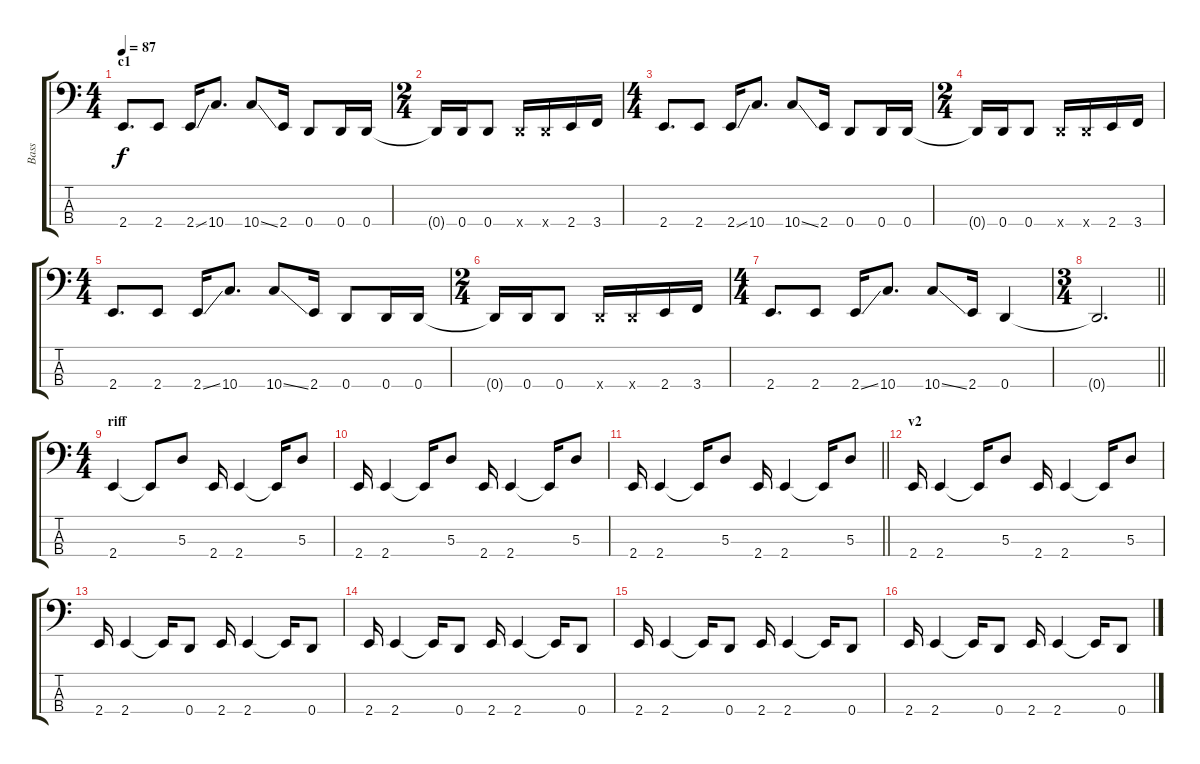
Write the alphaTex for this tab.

\track ("Bass" "Bass") {instrument electricbassfinger}
\staff {score tabs}
\tuning (G2 D2 A1 D1) {hide}
\ts (4 4)
\section ("" "c1")
\tempo 87
\clef f4
\ks c
2.4.8{d dy f} 2.4.8 2.4{ss}.16 10.4.8{d} 10.4{ss}.8 2.4.16 0.4.8 0.4.16 0.4.16 |
\ts (2 4)
0.4{t}.16 0.4.16 0.4.8 0.4{x}.16 0.4{x}.16 2.4.16 3.4.16 |
\ts (4 4)
2.4.8{d} 2.4.8 2.4{ss}.16 10.4.8{d} 10.4{ss}.8 2.4.16 0.4.8 0.4.16 0.4.16 |
\ts (2 4)
0.4{t}.16 0.4.16 0.4.8 0.4{x}.16 0.4{x}.16 2.4.16 3.4.16 |
\ts (4 4)
2.4.8{d} 2.4.8 2.4{ss}.16 10.4.8{d} 10.4{ss}.8 2.4.16 0.4.8 0.4.16 0.4.16 |
\ts (2 4)
0.4{t}.16 0.4.16 0.4.8 0.4{x}.16 0.4{x}.16 2.4.16 3.4.16 |
\ts (4 4)
2.4.8{d} 2.4.8 2.4{ss}.16 10.4.8{d} 10.4{ss}.8 2.4.16 0.4.4 |
\ts (3 4)
\barLineRight lightlight
0.4{t}.2{d} |
\ts (4 4)
\section ("" "riff")
2.4.4 2.4{t}.8 5.3.8 2.4.16 2.4.4 2.4{t}.16 5.3.8 |
2.4.16 2.4.4 2.4{t}.16 5.3.8 2.4.16 2.4.4 2.4{t}.16 5.3.8 |
\barLineRight lightlight
2.4.16 2.4.4 2.4{t}.16 5.3.8 2.4.16 2.4.4 2.4{t}.16 5.3.8 |
\section ("" "v2")
2.4.16 2.4.4 2.4{t}.16 5.3.8 2.4.16 2.4.4 2.4{t}.16 5.3.8 |
2.4.16 2.4.4 2.4{t}.16 0.4.8 2.4.16 2.4.4 2.4{t}.16 0.4.8 |
2.4.16 2.4.4 2.4{t}.16 0.4.8 2.4.16 2.4.4 2.4{t}.16 0.4.8 |
2.4.16 2.4.4 2.4{t}.16 0.4.8 2.4.16 2.4.4 2.4{t}.16 0.4.8 |
2.4.16 2.4.4 2.4{t}.16 0.4.8 2.4.16 2.4.4 2.4{t}.16 0.4.8
